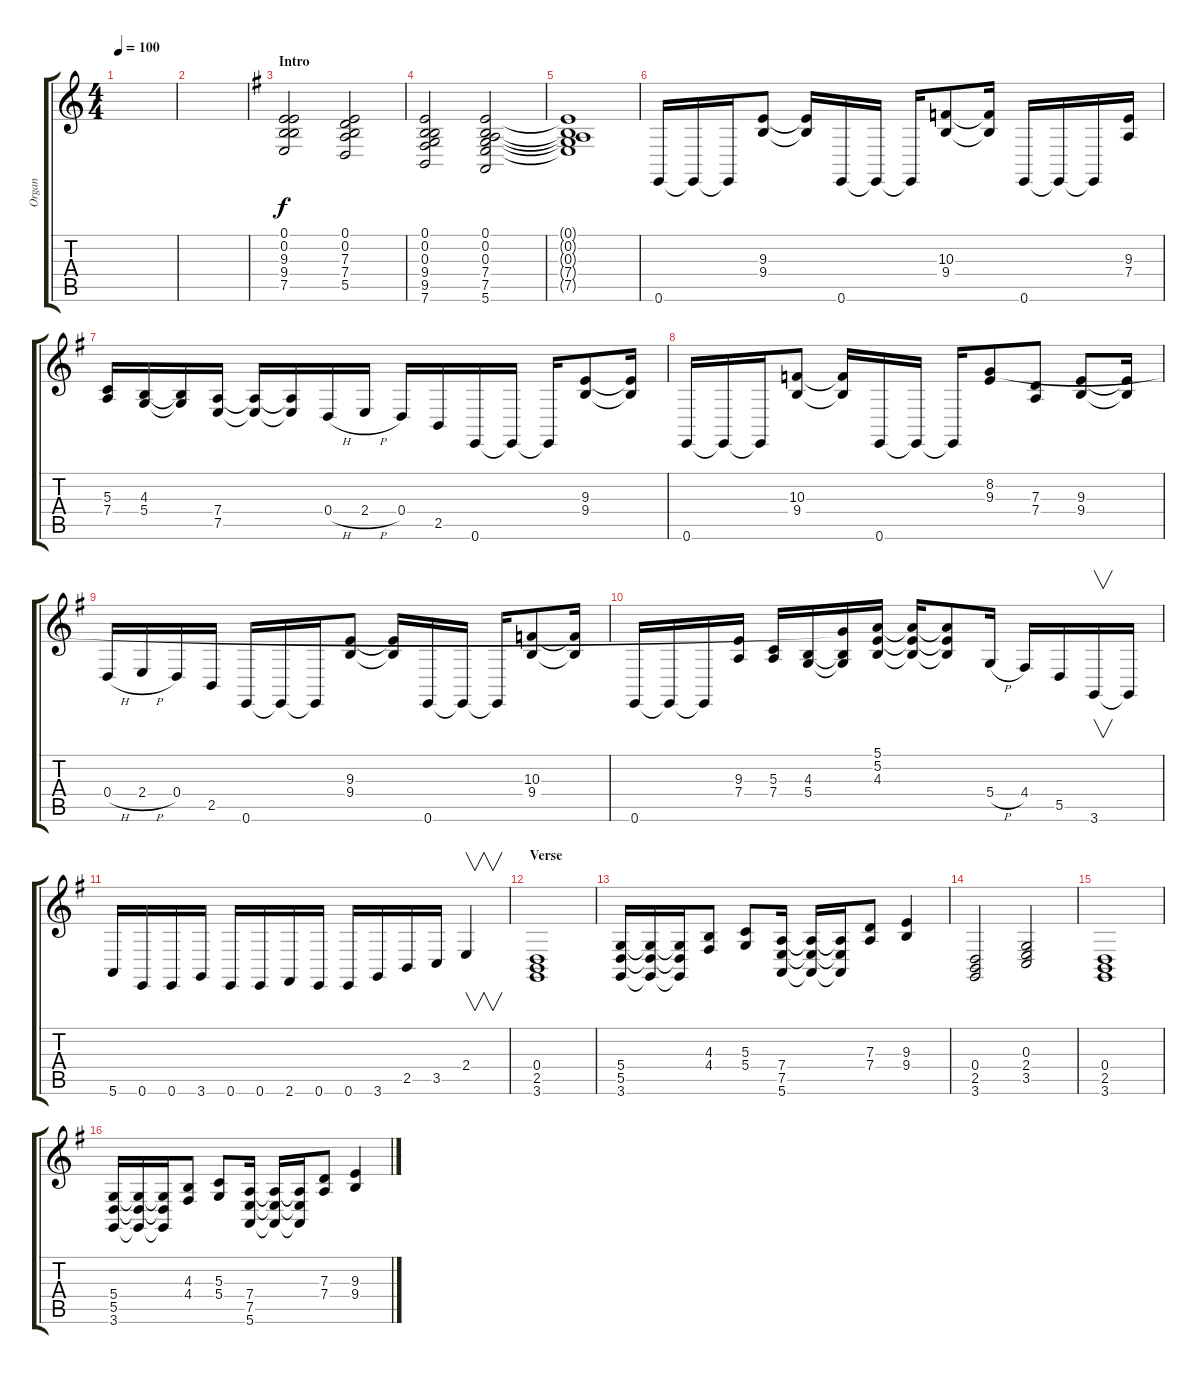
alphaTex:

\track ("Organ" "Organ") {instrument drawbarorgan}
\staff {score tabs}
\tuning (E4 B3 G3 D3 A2 E2) {hide}
\ts (4 4)
\tempo 100
\clef g2
\ks c
|
|
\section ("" "Intro")
\ks eminor
(0.1 0.2 9.3 9.4 7.5).2 (0.1 0.2 7.3 7.4 5.5).2 |
(0.1 0.2 0.3 9.4 9.5 7.6).2 (0.1 0.2 0.3 7.4 7.5 5.6).2 |
(0.1{t} 0.2{t} 0.3{t} 7.4{t} 7.5{t}).1 |
0.6.16 0.6{t}.16 0.6{t}.16 (9.3 9.4).8 (9.3{t} 9.4{t}).16 0.6.16 0.6{t}.16 0.6{t}.16 (10.3 9.4).8 (10.3{t} 9.4{t}).16 0.6.16 0.6{t}.16 0.6{t}.16 (9.3 7.4).16 |
(5.3 7.4).16 (4.3 5.4).16 (4.3{t} 5.4{t}).16 (7.4 7.5).16 (7.4{t} 7.5{t}).16 (7.4{t} 7.5{t}).16 0.4{h}.16 2.4{h}.16 0.4.16 2.5.16 0.6.16 0.6{t}.16 0.6{t}.16 (9.3 9.4).8 (9.3{t} 9.4{t}).16 |
0.6.16 0.6{t}.16 0.6{t}.16 (10.3 9.4).8 (10.3{t} 9.4{t}).16 0.6.16 0.6{t}.16 0.6{t}.16 (8.2 9.3).8 (7.3 7.4).8 (9.3 9.4).8 (9.3{t} 9.4{t}).16 |
0.4{h}.16 2.4{h}.16 0.4.16 2.5.16 0.6.16 0.6{t}.16 0.6{t}.16 (9.3 9.4).8 (9.3{t} 9.4{t}).16 0.6.16 0.6{t}.16 0.6{t}.16 (10.3 9.4).8 (10.3{t} 9.4{t}).16 |
0.6.16 0.6{t}.16 0.6{t}.16 (9.3 7.4).16 (5.3 7.4).16 (4.3 5.4).16 (8.2{t} 4.3{t} 5.4{t}).16 (5.1 5.2 4.3).16 (5.1{t} 5.2{t} 4.3{t}).16 (5.1{t} 5.2{t} 4.3{t}).8 5.4{h}.16 4.4.16 5.5.16 3.6.16{v} 3.6{t}.16 |
5.6.16 0.6.16 0.6.16 3.6.16 0.6.16 0.6.16 2.6.16 0.6.16 0.6.16 3.6.16 2.5.16 3.5.16 2.4.4{v} |
\section ("" "Verse")
(0.4 2.5 3.6).1 |
(5.4 5.5 3.6).16 (5.4{t} 5.5{t} 3.6{t}).16 (5.4{t} 5.5{t} 3.6{t}).16 (4.3 4.4).8 (5.3 5.4).8 (7.4 7.5 5.6).16 (7.4{t} 7.5{t} 5.6{t}).16 (7.4{t} 7.5{t} 5.6{t}).16 (7.3 7.4).8 (9.3 9.4).4 |
(0.4 2.5 3.6).2 (0.3 2.4 3.5).2 |
(0.4 2.5 3.6).1 |
(5.4 5.5 3.6).16 (5.4{t} 5.5{t} 3.6{t}).16 (5.4{t} 5.5{t} 3.6{t}).16 (4.3 4.4).8 (5.3 5.4).8 (7.4 7.5 5.6).16 (7.4{t} 7.5{t} 5.6{t}).16 (7.4{t} 7.5{t} 5.6{t}).16 (7.3 7.4).8 (9.3 9.4).4
